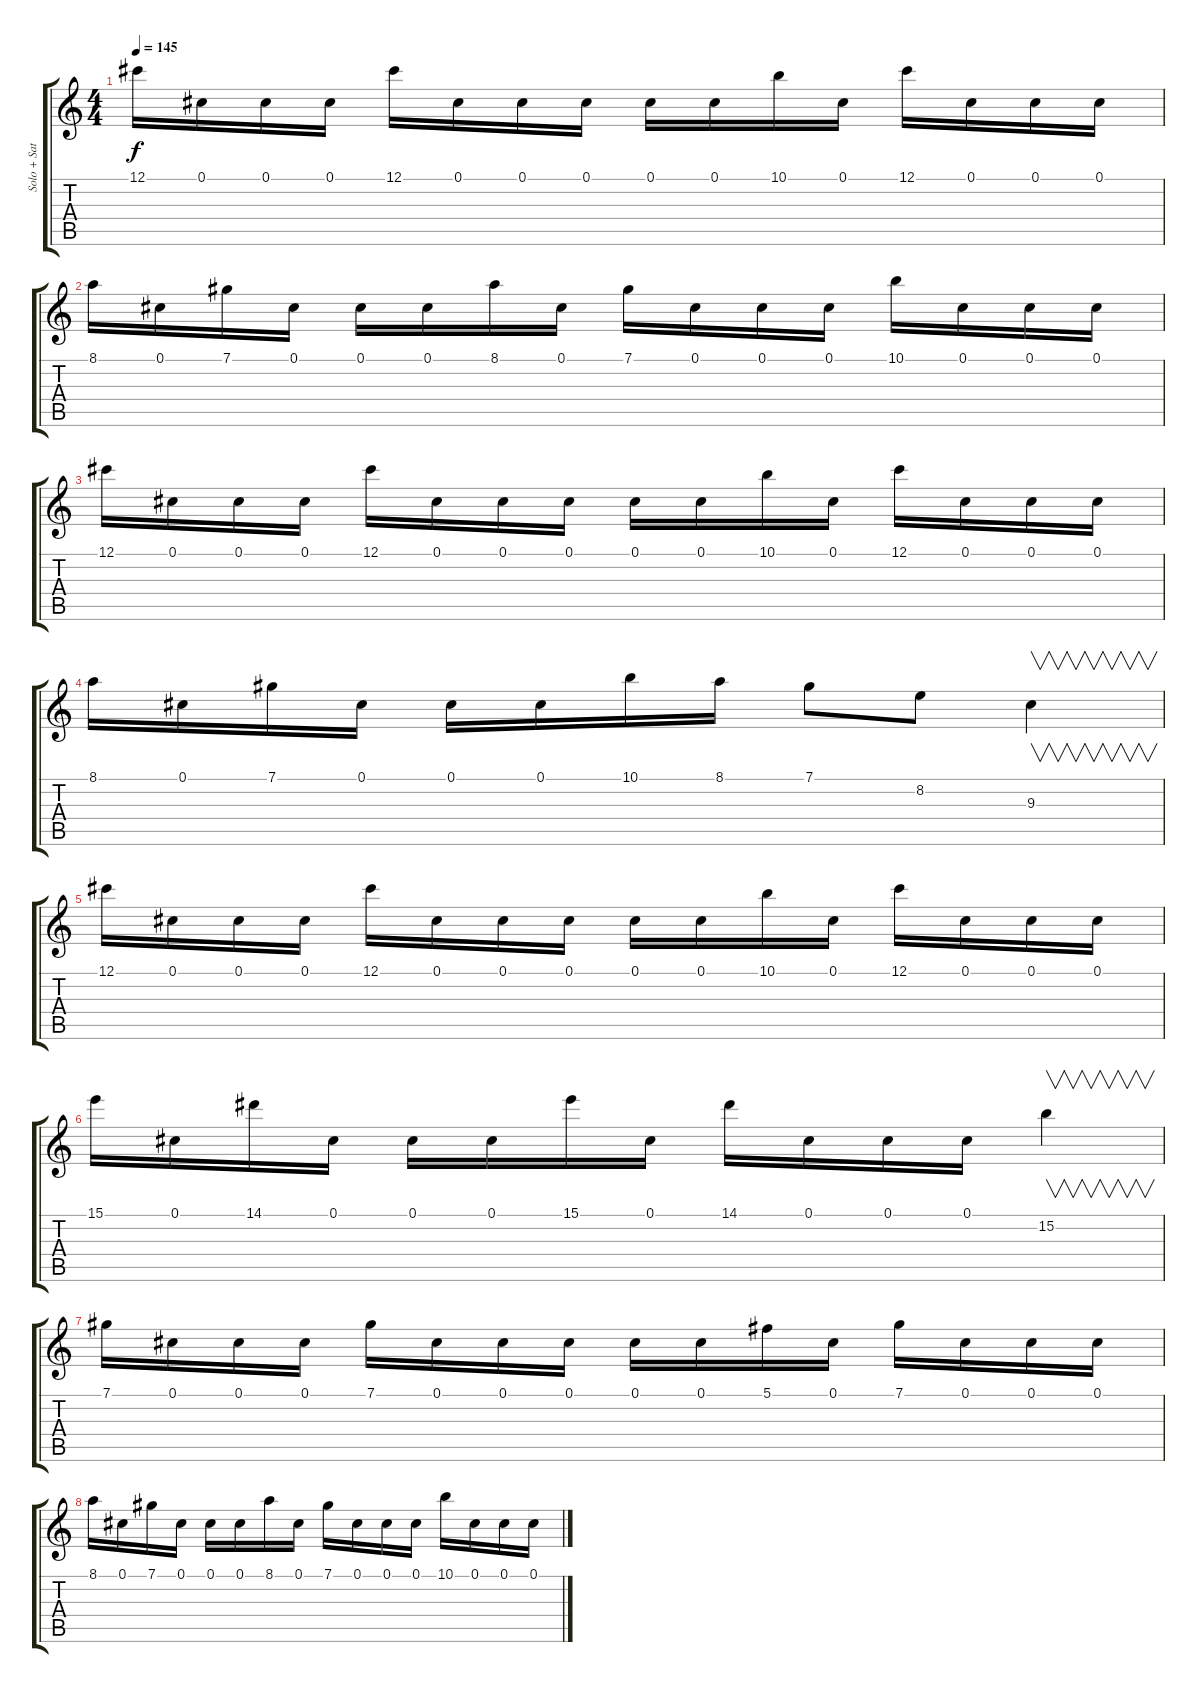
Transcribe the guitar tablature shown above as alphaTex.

\track ("Solo + Satu" "Solo + Sat") {instrument overdrivenguitar}
\staff {score tabs}
\tuning (Db4 Ab3 E3 B2 Gb2 Db2) {hide}
\ts (4 4)
\tempo 145
\clef g2
\ks c
12.1.16{dy f} 0.1.16 0.1.16 0.1.16 12.1.16 0.1.16 0.1.16 0.1.16 0.1.16 0.1.16 10.1.16 0.1.16 12.1.16 0.1.16 0.1.16 0.1.16 |
8.1.16 0.1.16 7.1.16 0.1.16 0.1.16 0.1.16 8.1.16 0.1.16 7.1.16 0.1.16 0.1.16 0.1.16 10.1.16 0.1.16 0.1.16 0.1.16 |
12.1.16 0.1.16 0.1.16 0.1.16 12.1.16 0.1.16 0.1.16 0.1.16 0.1.16 0.1.16 10.1.16 0.1.16 12.1.16 0.1.16 0.1.16 0.1.16 |
8.1.16 0.1.16 7.1.16 0.1.16 0.1.16 0.1.16 10.1.16 8.1.16 7.1.8 8.2.8 9.3.4{v} |
12.1.16 0.1.16 0.1.16 0.1.16 12.1.16 0.1.16 0.1.16 0.1.16 0.1.16 0.1.16 10.1.16 0.1.16 12.1.16 0.1.16 0.1.16 0.1.16 |
15.1.16 0.1.16 14.1.16 0.1.16 0.1.16 0.1.16 15.1.16 0.1.16 14.1.16 0.1.16 0.1.16 0.1.16 15.2.4{v} |
7.1.16 0.1.16 0.1.16 0.1.16 7.1.16 0.1.16 0.1.16 0.1.16 0.1.16 0.1.16 5.1.16 0.1.16 7.1.16 0.1.16 0.1.16 0.1.16 |
8.1.16 0.1.16 7.1.16 0.1.16 0.1.16 0.1.16 8.1.16 0.1.16 7.1.16 0.1.16 0.1.16 0.1.16 10.1.16 0.1.16 0.1.16 0.1.16
